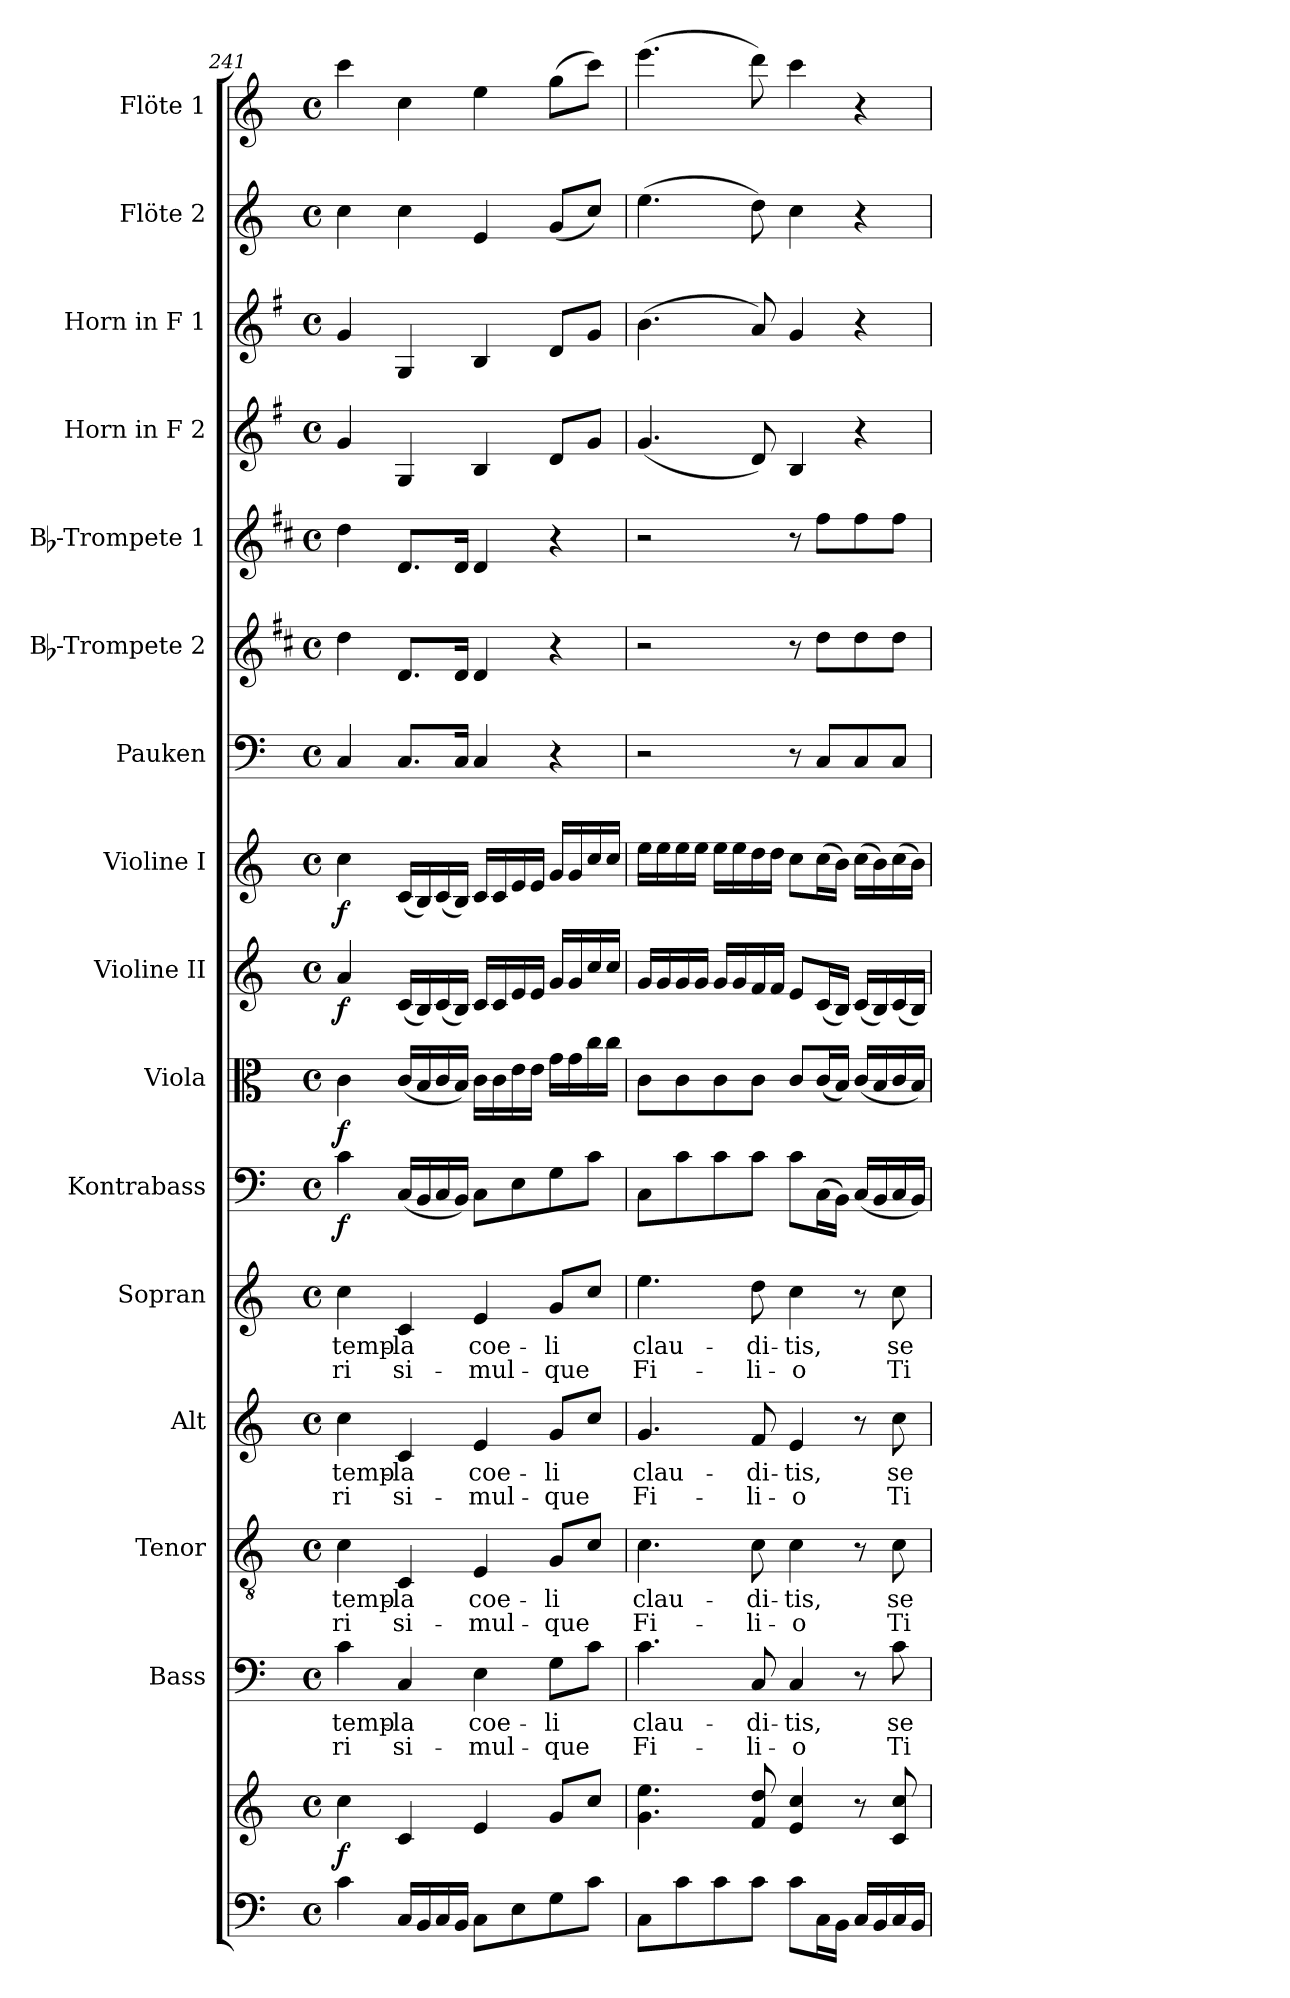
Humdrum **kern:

**kern	**kern	**dynam	**kern	**text	**text	**kern	**text	**text	**kern	**text	**text	**kern	**text	**text	**kern	**dynam	**kern	**dynam	**kern	**dynam	**kern	**dynam	**kern	**kern	**kern	**kern	**kern	**kern	**kern
*part16	*part16	*part16	*part15	*part15	*part15	*part14	*part14	*part14	*part13	*part13	*part13	*part12	*part12	*part12	*part11	*part11	*part10	*part10	*part9	*part9	*part8	*part8	*part7	*part6	*part5	*part4	*part3	*part2	*part1
*staff17	*staff16	*staff16/17	*staff15	*staff15	*staff15	*staff14	*staff14	*staff14	*staff13	*staff13	*staff13	*staff12	*staff12	*staff12	*staff11	*staff11	*staff10	*staff10	*staff9	*staff9	*staff8	*staff8	*staff7	*staff6	*staff5	*staff4	*staff3	*staff2	*staff1
*	*	*	*I"Bass	*	*	*I"Tenor	*	*	*I"Alt	*	*	*I"Sopran	*	*	*I"Kontrabass	*	*I"Viola	*	*I"Violine II	*	*I"Violine I	*	*I"Pauken	*I"Bb-Trompete 2	*I"Bb-Trompete 1	*I"Horn in F 2	*I"Horn in F 1	*I"Flöte 2	*I"Flöte 1
*	*	*	*I'B.	*	*	*I'T.	*	*	*I'A.	*	*	*I'S.	*	*	*I'Kb.	*	*I'Vla.	*	*I'Vl. II	*	*I'Vl. I	*	*I'Pk.	*I'Bb Trp. 2	*I'Bb Trp. 1	*	*	*I'Fl. 2	*I'Fl. 1
*clefF4	*clefG2	*	*clefF4	*	*	*clefGv2	*	*	*clefG2	*	*	*clefG2	*	*	*clefF4	*	*clefC3	*	*clefG2	*	*clefG2	*	*clefF4	*clefG2	*clefG2	*clefG2	*clefG2	*clefG2	*clefG2
*	*	*	*	*	*	*	*	*	*	*	*	*	*	*	*ITrd7c12	*	*	*	*	*	*	*	*	*ITrd1c2	*ITrd1c2	*ITrd4c7	*ITrd4c7	*	*
*k[]	*k[]	*	*k[]	*	*	*k[]	*	*	*k[]	*	*	*k[]	*	*	*k[]	*	*k[]	*	*k[]	*	*k[]	*	*k[]	*k[]	*k[]	*k[]	*k[]	*k[]	*k[]
*C:	*C:	*	*C:	*	*	*C:	*	*	*C:	*	*	*C:	*	*	*C:	*	*C:	*	*C:	*	*C:	*	*C:	*C:	*C:	*C:	*C:	*C:	*C:
*M4/4	*M4/4	*	*M4/4	*	*	*M4/4	*	*	*M4/4	*	*	*M4/4	*	*	*M4/4	*	*M4/4	*	*M4/4	*	*M4/4	*	*M4/4	*M4/4	*M4/4	*M4/4	*M4/4	*M4/4	*M4/4
*met(c)	*met(c)	*	*met(c)	*	*	*met(c)	*	*	*met(c)	*	*	*met(c)	*	*	*met(c)	*	*met(c)	*	*met(c)	*	*met(c)	*	*met(c)	*met(c)	*met(c)	*met(c)	*met(c)	*met(c)	*met(c)
=241	=241	=241	=241	=241	=241	=241	=241	=241	=241	=241	=241	=241	=241	=241	=241	=241	=241	=241	=241	=241	=241	=241	=241	=241	=241	=241	=241	=241	=241
!	!	!LO:DY:b	!	!LO:LY:b	!LO:LY:b	!	!LO:LY:b	!LO:LY:b	!	!LO:LY:b	!LO:LY:b	!	!LO:LY:b	!LO:LY:b	!	!LO:DY:b	!	!LO:DY:b	!	!LO:DY:b	!	!LO:DY:b	!	!	!	!	!	!	!
4c\	4cc\	f	4c\	temp-	-ri	4c\	temp-	-ri	4cc\	temp-	-ri	4cc\	temp-	-ri	4C\	f	4c\	f	4a/	f	4cc\	f	4C/	4cc\	4cc\	4c/	4c/	4cc\	4ccc\
!	!	!	!	!LO:LY:b	!LO:LY:b	!	!LO:LY:b	!LO:LY:b	!	!LO:LY:b	!LO:LY:b	!	!LO:LY:b	!LO:LY:b	!	!	!	!	!	!	!	!	!	!	!	!	!	!	!
16C/LL	4c/	.	4C/	-la	si-	4C/	-la	si-	4c/	-la	si-	4c/	-la	si-	(<16CC/LL	.	(<16c/LL	.	(<16c/LL	.	(<16c/LL	.	8.C/L	8.c/L	8.c/L	4C/	4C/	4cc\	4cc\
16BB/	.	.	.	.	.	.	.	.	.	.	.	.	.	.	16BBB/	.	16B/	.	16B/)	.	16B/)	.	.	.	.	.	.	.	.
16C/	.	.	.	.	.	.	.	.	.	.	.	.	.	.	16CC/	.	16c/	.	(<16c/	.	(<16c/	.	.	.	.	.	.	.	.
16BB/JJ	.	.	.	.	.	.	.	.	.	.	.	.	.	.	16BBB/JJ)	.	16B/JJ)	.	16B/JJ)	.	16B/JJ)	.	16C/Jk	16c/Jk	16c/Jk	.	.	.	.
!	!	!	!	!LO:LY:b	!LO:LY:b	!	!LO:LY:b	!LO:LY:b	!	!LO:LY:b	!LO:LY:b	!	!LO:LY:b	!LO:LY:b	!	!	!	!	!	!	!	!	!	!	!	!	!	!	!
8C\L	4e/	.	4E\	coe-	-mul-	4E/	coe-	-mul-	4e/	coe-	-mul-	4e/	coe-	-mul-	8CC\L	.	16c\LL	.	16c/LL	.	16c/LL	.	4C/	4c/	4c/	4E/	4E/	4e/	4ee\
.	.	.	.	.	.	.	.	.	.	.	.	.	.	.	.	.	16c\	.	16c/	.	16c/	.	.	.	.	.	.	.	.
8E\	.	.	.	.	.	.	.	.	.	.	.	.	.	.	8EE\	.	16e\	.	16e/	.	16e/	.	.	.	.	.	.	.	.
.	.	.	.	.	.	.	.	.	.	.	.	.	.	.	.	.	16e\JJ	.	16e/JJ	.	16e/JJ	.	.	.	.	.	.	.	.
!	!	!	!	!LO:LY:b	!LO:LY:b	!	!LO:LY:b	!LO:LY:b	!	!LO:LY:b	!LO:LY:b	!	!LO:LY:b	!LO:LY:b	!	!	!	!	!	!	!	!	!	!	!	!	!	!	!
8G\	8g/L	.	8G\L	-li	-que	8G/L	-li	-que	8g/L	-li	-que	8g/L	-li	-que	8GG\	.	16g\LL	.	16g/LL	.	16g/LL	.	4r	4r	4r	8G/L	8G/L	(<8g/L	(>8gg\L
.	.	.	.	.	.	.	.	.	.	.	.	.	.	.	.	.	16g\	.	16g/	.	16g/	.	.	.	.	.	.	.	.
8c\J	8cc/J	.	8c\J	.	.	8c/J	.	.	8cc/J	.	.	8cc/J	.	.	8C\J	.	16cc\	.	16cc/	.	16cc/	.	.	.	.	8c/J	8c/J	8cc/J)	8ccc\J)
.	.	.	.	.	.	.	.	.	.	.	.	.	.	.	.	.	16cc\JJ	.	16cc/JJ	.	16cc/JJ	.	.	.	.	.	.	.	.
=242	=242	=242	=242	=242	=242	=242	=242	=242	=242	=242	=242	=242	=242	=242	=242	=242	=242	=242	=242	=242	=242	=242	=242	=242	=242	=242	=242	=242	=242
!	!	!	!	!LO:LY:b	!LO:LY:b	!	!LO:LY:b	!LO:LY:b	!	!LO:LY:b	!LO:LY:b	!	!LO:LY:b	!LO:LY:b	!	!	!	!	!	!	!	!	!	!	!	!	!	!	!
8C\L	4.g\ 4.ee\	.	4.c\	clau-	Fi-	4.c\	clau-	Fi-	4.g/	clau-	Fi-	4.ee\	clau-	Fi-	8CC\L	.	8c\L	.	16g/LL	.	16ee\LL	.	2r	2r	2r	(<4.c/	(>4.e\	(>4.ee\	(>4.eee\
.	.	.	.	.	.	.	.	.	.	.	.	.	.	.	.	.	.	.	16g/	.	16ee\	.	.	.	.	.	.	.	.
8c\	.	.	.	.	.	.	.	.	.	.	.	.	.	.	8C\	.	8c\	.	16g/	.	16ee\	.	.	.	.	.	.	.	.
.	.	.	.	.	.	.	.	.	.	.	.	.	.	.	.	.	.	.	16g/JJ	.	16ee\JJ	.	.	.	.	.	.	.	.
8c\	.	.	.	.	.	.	.	.	.	.	.	.	.	.	8C\	.	8c\	.	16g/LL	.	16ee\LL	.	.	.	.	.	.	.	.
.	.	.	.	.	.	.	.	.	.	.	.	.	.	.	.	.	.	.	16g/	.	16ee\	.	.	.	.	.	.	.	.
!	!	!	!	!LO:LY:b	!LO:LY:b	!	!LO:LY:b	!LO:LY:b	!	!LO:LY:b	!LO:LY:b	!	!LO:LY:b	!LO:LY:b	!	!	!	!	!	!	!	!	!	!	!	!	!	!	!
8c\J	8f/ 8dd/	.	8C/	-di-	-li-	8c\	-di-	-li-	8f/	-di-	-li-	8dd\	-di-	-li-	8C\J	.	8c\J	.	16f/	.	16dd\	.	.	.	.	8G/)	8d/)	8dd\)	8ddd\)
.	.	.	.	.	.	.	.	.	.	.	.	.	.	.	.	.	.	.	16f/JJ	.	16dd\JJ	.	.	.	.	.	.	.	.
!	!	!	!	!LO:LY:b	!LO:LY:b	!	!LO:LY:b	!LO:LY:b	!	!LO:LY:b	!LO:LY:b	!	!LO:LY:b	!LO:LY:b	!	!	!	!	!	!	!	!	!	!	!	!	!	!	!
8c\L	4e/ 4cc/	.	4C/	-tis,	-o	4c\	-tis,	-o	4e/	-tis,	-o	4cc\	-tis,	-o	8C\L	.	8c/L	.	8e/L	.	8cc\L	.	8r	8r	8r	4E/	4c/	4cc\	4ccc\
16C\L	.	.	.	.	.	.	.	.	.	.	.	.	.	.	(>16CC\L	.	(<16c/L	.	(<16c/L	.	(>16cc\L	.	8C/L	8cc\L	8ee\L	.	.	.	.
16BB\JJ	.	.	.	.	.	.	.	.	.	.	.	.	.	.	16BBB\JJ)	.	16B/JJ)	.	16B/JJ)	.	16b\JJ)	.	.	.	.	.	.	.	.
16C/LL	8r	.	8r	.	.	8r	.	.	8r	.	.	8r	.	.	(<16CC/LL	.	(<16c/LL	.	(<16c/LL	.	(>16cc\LL	.	8C/	8cc\	8ee\	4r	4r	4r	4r
16BB/	.	.	.	.	.	.	.	.	.	.	.	.	.	.	16BBB/	.	16B/	.	16B/)	.	16b\)	.	.	.	.	.	.	.	.
!	!	!	!	!LO:LY:b	!LO:LY:b	!	!LO:LY:b	!LO:LY:b	!	!LO:LY:b	!LO:LY:b	!	!LO:LY:b	!LO:LY:b	!	!	!	!	!	!	!	!	!	!	!	!	!	!	!
16C/	8c/ 8cc/	.	8c\	se-	Ti-	8c\	se-	Ti-	8cc\	se-	Ti-	8cc\	se-	Ti-	16CC/	.	16c/	.	(<16c/	.	(>16cc\	.	8C/J	8cc\J	8ee\J	.	.	.	.
16BB/JJ	.	.	.	.	.	.	.	.	.	.	.	.	.	.	16BBB/JJ)	.	16B/JJ)	.	16B/JJ)	.	16b\JJ)	.	.	.	.	.	.	.	.
=	=	=	=	=	=	=	=	=	=	=	=	=	=	=	=	=	=	=	=	=	=	=	=	=	=	=	=	=	=
*-	*-	*-	*-	*-	*-	*-	*-	*-	*-	*-	*-	*-	*-	*-	*-	*-	*-	*-	*-	*-	*-	*-	*-	*-	*-	*-	*-	*-	*-
